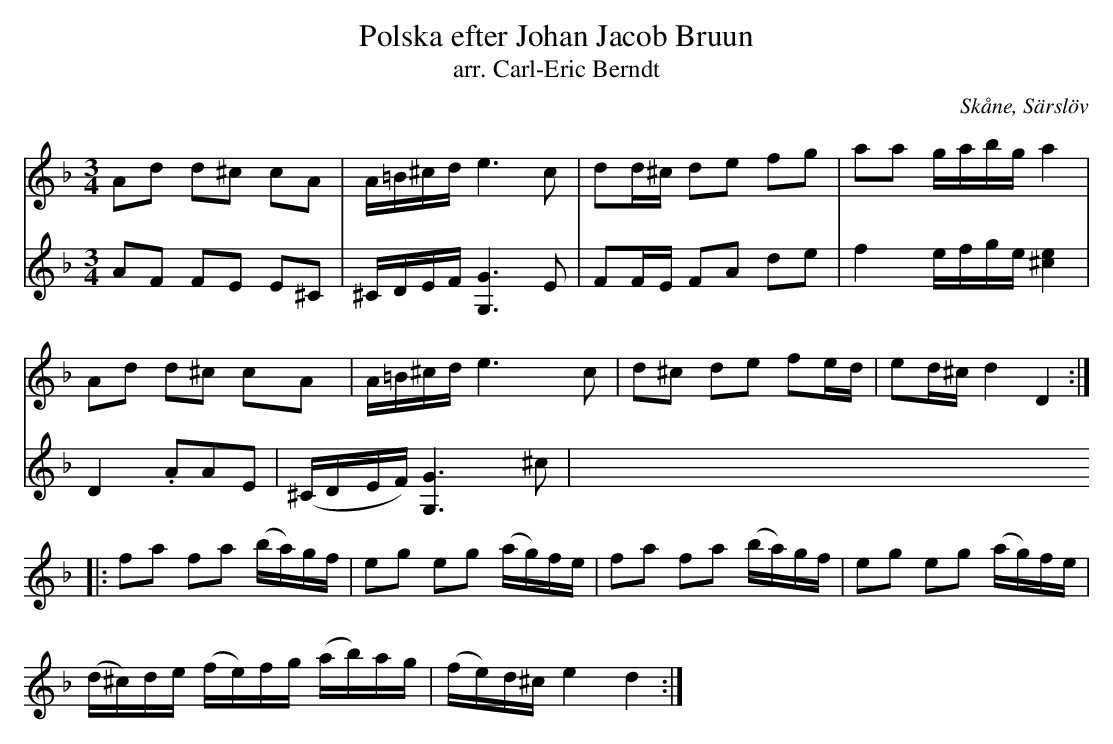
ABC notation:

X:1
T:Polska efter Johan Jacob Bruun
T:arr. Carl-Eric Berndt
O:Skåne, Särslöv
M:3/4
L:1/8
K:Dm
V:1
Ad d^c cA | A/=B/^c/d/ e2>c2 | dd/^c/ de fg | aa g/a/b/g/ a2 |
Ad d^c cA | A/=B/^c/d/ e2>c2 | d^c de fe/d/ | ed/^c/ d2 D2 ::
fa fa (b/a/)g/f/ | eg eg (a/g/)f/e/ | fa fa (b/a/)g/f/ | eg eg (a/g/)f/e/ |
(d/^c/)d/e/ (f/e/)f/g/ (a/b/)a/g/ | (f/e/)d/^c/ e2 d2 :|
V:2
AF FE E^C | ^C/D/E/F/ [G2G,2]>E2 | FF/E/ FA de | f2 e/f/g/e/ [e2^c2] |
D2. AAE | (^C/D/E/F/) [G2G,2]>^c2 |
V:3
